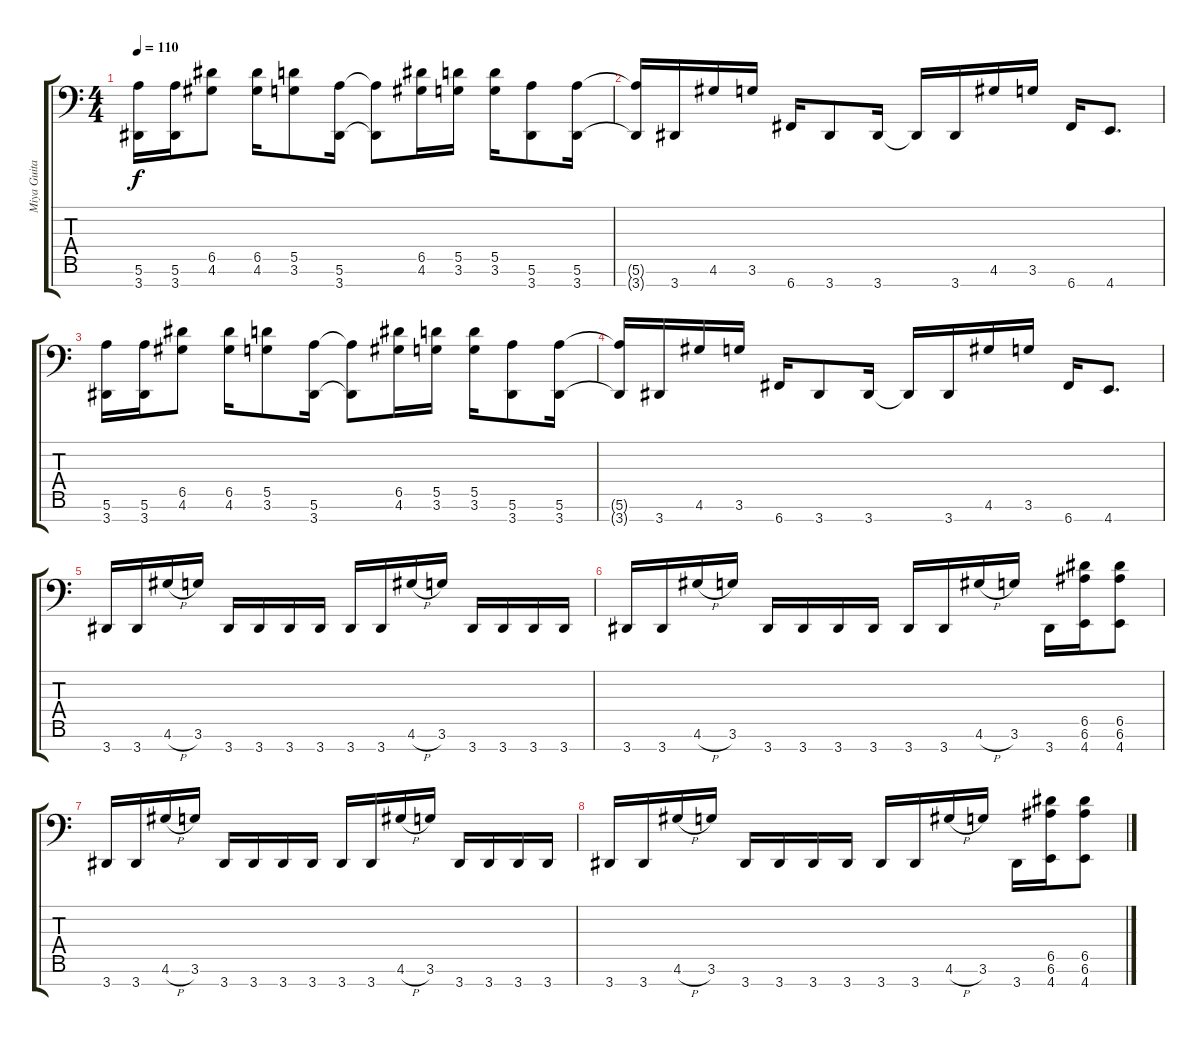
\track ("Miya Guitar II" "Miya Guita") {instrument distortionguitar}
\staff {score tabs}
\tuning (E4 B3 G3 D3 A2 E2 C-1) {hide}
\ts (4 4)
\tempo 110
\clef f4
\ks c
(5.6 3.7).16{dy f} (5.6 3.7).16 (6.5 4.6).8 (6.5 4.6).16 (5.5 3.6).8 (5.6 3.7).16 (5.6{t} 3.7{t}).8 (6.5 4.6).16 (5.5 3.6).16 (5.5 3.6).16 (5.6 3.7).8 (5.6 3.7).16 |
(5.6{t} 3.7{t}).16 3.7.16 4.6.16 3.6.16 6.7.16 3.7.8 3.7.16 3.7{t}.16 3.7.16 4.6.16 3.6.16 6.7.16 4.7.8{d} |
(5.6 3.7).16 (5.6 3.7).16 (6.5 4.6).8 (6.5 4.6).16 (5.5 3.6).8 (5.6 3.7).16 (5.6{t} 3.7{t}).8 (6.5 4.6).16 (5.5 3.6).16 (5.5 3.6).16 (5.6 3.7).8 (5.6 3.7).16 |
(5.6{t} 3.7{t}).16 3.7.16 4.6.16 3.6.16 6.7.16 3.7.8 3.7.16 3.7{t}.16 3.7.16 4.6.16 3.6.16 6.7.16 4.7.8{d} |
3.7.16 3.7.16 4.6{h}.16 3.6.16 3.7.16 3.7.16 3.7.16 3.7.16 3.7.16 3.7.16 4.6{h}.16 3.6.16 3.7.16 3.7.16 3.7.16 3.7.16 |
3.7.16 3.7.16 4.6{h}.16 3.6.16 3.7.16 3.7.16 3.7.16 3.7.16 3.7.16 3.7.16 4.6{h}.16 3.6.16 3.7.16 (6.5 6.6 4.7).16 (6.5 6.6 4.7).8 |
3.7.16 3.7.16 4.6{h}.16 3.6.16 3.7.16 3.7.16 3.7.16 3.7.16 3.7.16 3.7.16 4.6{h}.16 3.6.16 3.7.16 3.7.16 3.7.16 3.7.16 |
3.7.16 3.7.16 4.6{h}.16 3.6.16 3.7.16 3.7.16 3.7.16 3.7.16 3.7.16 3.7.16 4.6{h}.16 3.6.16 3.7.16 (6.5 6.6 4.7).16 (6.5 6.6 4.7).8
